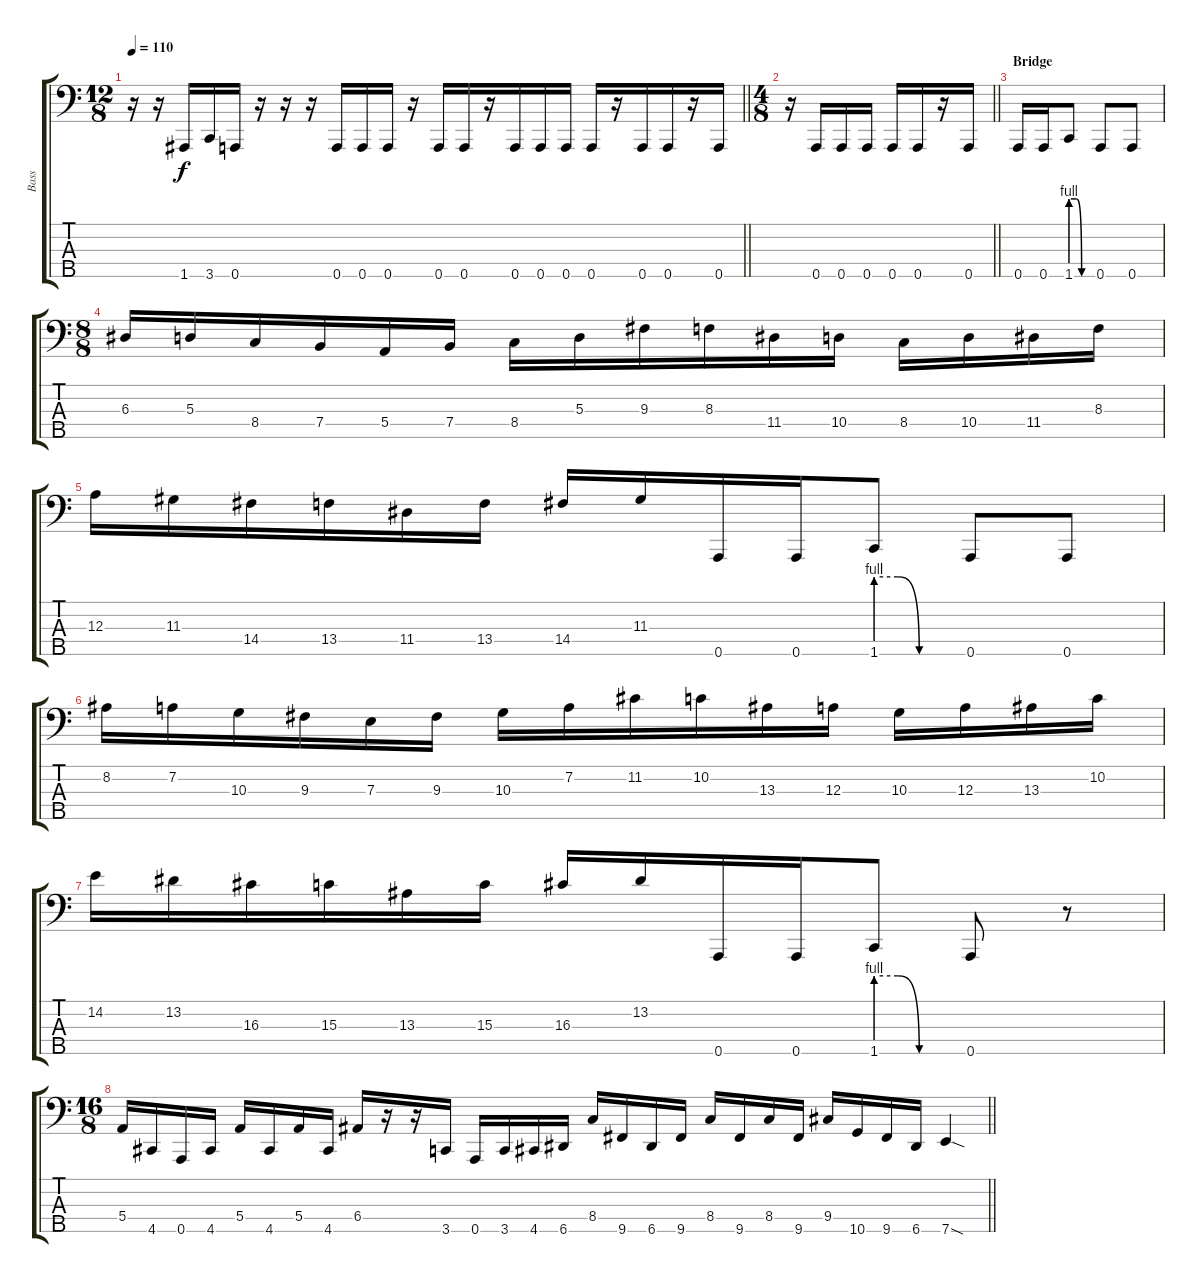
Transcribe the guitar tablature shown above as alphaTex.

\track ("Bass" "Bass") {instrument slapbass1}
\staff {score tabs}
\tuning (G2 D2 A1 E1 A0) {hide}
\ts (12 8)
\tempo 110
\clef f4
\barLineRight lightlight
\ks c
r.16{dy f} r.16 1.5.16 3.5.16 0.5.16 r.16 r.16 r.16 0.5.16 0.5.16 0.5.16 r.16 0.5.16 0.5.16 r.16 0.5.16 0.5.16 0.5.16 0.5.16 r.16 0.5.16 0.5.16 r.16 0.5.16 |
\ts (4 8)
\barLineRight lightlight
r.16 0.5.16 0.5.16 0.5.16 0.5.16 0.5.16 r.16 0.5.16 |
\section ("" "Bridge")
0.5.16 0.5.16 1.5{be (custom 0 4 15 4 30 0 60 0)}.8 0.5.8 0.5.8 |
\ts (8 8)
6.3.16 5.3.16 8.4.16 7.4.16 5.4.16 7.4.16 8.4.16 5.3.16 9.3.16 8.3.16 11.4.16 10.4.16 8.4.16 10.4.16 11.4.16 8.3.16 |
12.3.16 11.3.16 14.4.16 13.4.16 11.4.16 13.4.16 14.4.16 11.3.16 0.5.16 0.5.16 1.5{be (custom 0 4 15 4 30 0 60 0)}.8 0.5.8 0.5.8 |
8.2.16 7.2.16 10.3.16 9.3.16 7.3.16 9.3.16 10.3.16 7.2.16 11.2.16 10.2.16 13.3.16 12.3.16 10.3.16 12.3.16 13.3.16 10.2.16 |
14.2.16 13.2.16 16.3.16 15.3.16 13.3.16 15.3.16 16.3.16 13.2.16 0.5.16 0.5.16 1.5{be (custom 0 4 15 4 30 0 60 0)}.8 0.5.8 r.8 |
\ts (16 8)
\barLineRight lightlight
5.4.16 4.5.16 0.5.16 4.5.16 5.4.16 4.5.16 5.4.16 4.5.16 6.4.16 r.16 r.16 3.5.16 0.5.16 3.5.16 4.5.16 6.5.16 8.4.16 9.5.16 6.5.16 9.5.16 8.4.16 9.5.16 8.4.16 9.5.16 9.4.16 10.5.16 9.5.16 6.5.16 7.5{sod}.4
